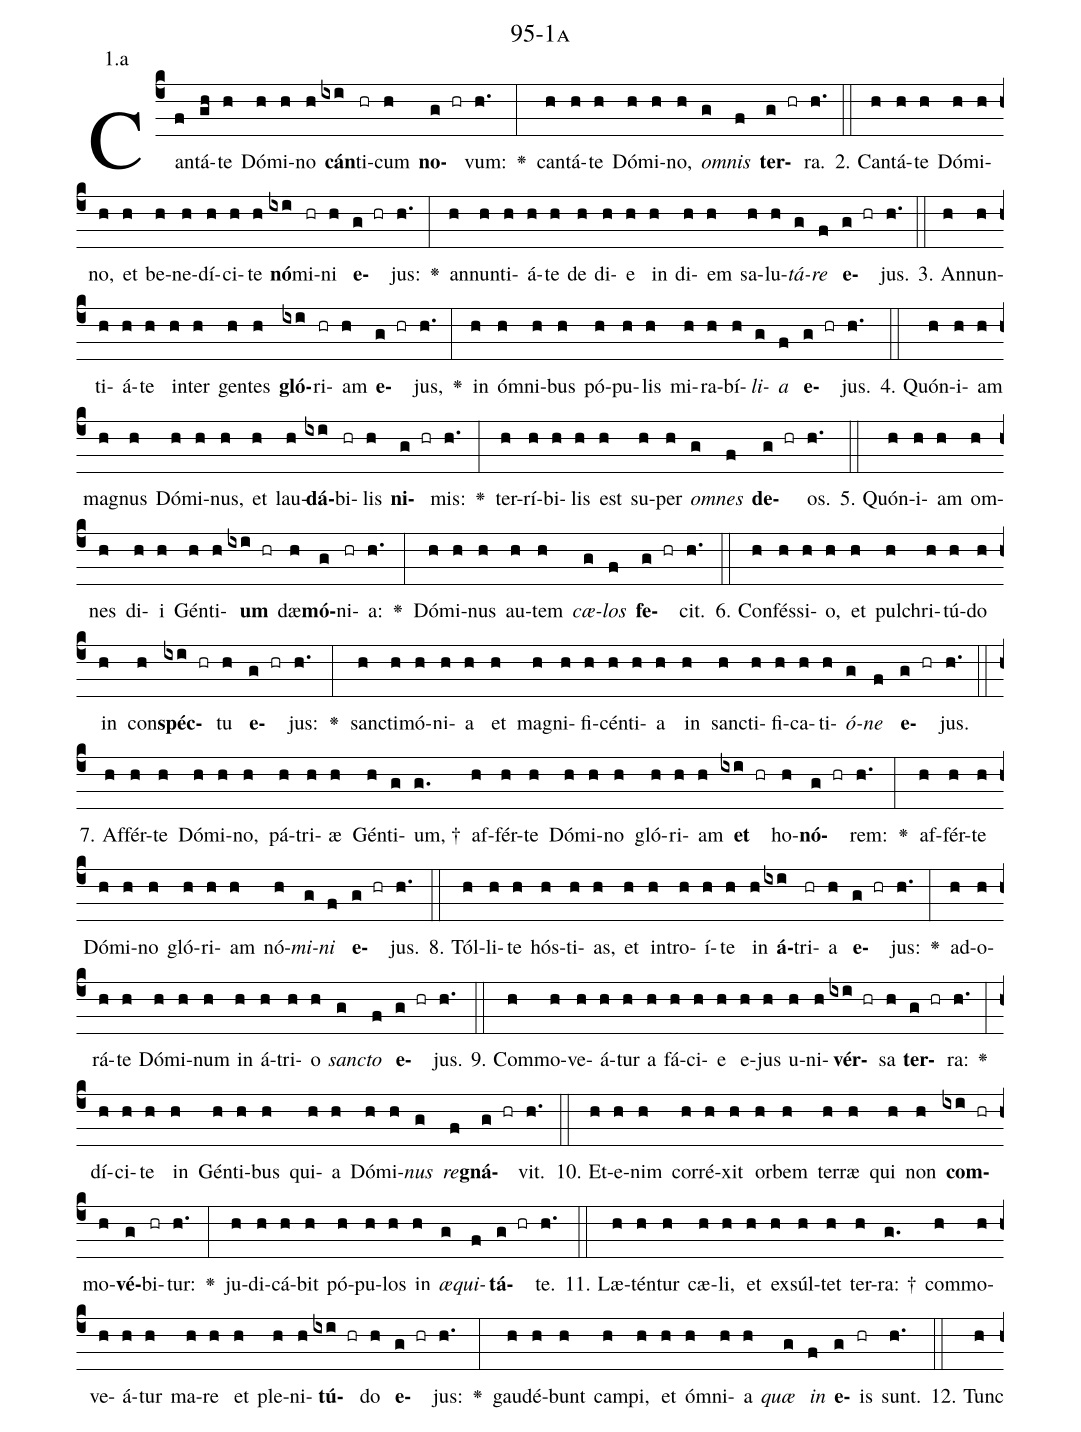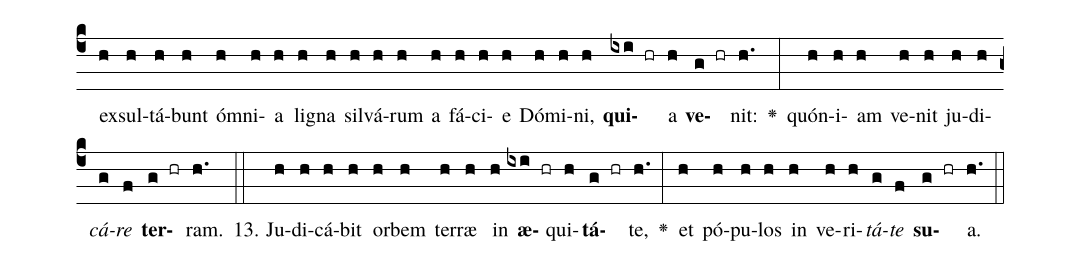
name: 95-1a;
annotation: 1.a;
%%
(c4)Can(f)tá(gh)te(h) Dó(h)mi(h)no(h) <b>cán</b>(ixi)ti(hr)cum(h) <b>no</b>(g hr)vum:(h.) <v>\greheightstar</v>(:) can(h)tá(h)te(h) Dó(h)mi(h)no,(h) <i>om</i>(g)<i>nis</i>(f) <b>ter</b>(g hr)ra.(h.) (::)
2. Can(h)tá(h)te(h) Dó(h)mi(h)no,(h) et(h) be(h)ne(h)dí(h)ci(h)te(h) <b>nó</b>(ixi)mi(hr)ni(h) <b>e</b>(g hr)jus:(h.) <v>\greheightstar</v>(:) an(h)nun(h)ti(h)á(h)te(h) de(h) di(h)e(h) in(h) di(h)em(h) sa(h)lu(h)<i>tá</i>(g)<i>re</i>(f) <b>e</b>(g hr)jus.(h.) (::)
3. An(h)nun(h)ti(h)á(h)te(h) in(h)ter(h) gen(h)tes(h) <b>gló</b>(ixi)ri(hr)am(h) <b>e</b>(g hr)jus,(h.) <v>\greheightstar</v>(:) in(h) óm(h)ni(h)bus(h) pó(h)pu(h)lis(h) mi(h)ra(h)bí(h)<i>li</i>(g)<i>a</i>(f) <b>e</b>(g hr)jus.(h.) (::)
4. Quón(h)i(h)am(h) ma(h)gnus(h) Dó(h)mi(h)nus,(h) et(h) lau(h)<b>dá</b>(ixi)bi(hr)lis(h) <b>ni</b>(g hr)mis:(h.) <v>\greheightstar</v>(:) ter(h)rí(h)bi(h)lis(h) est(h) su(h)per(h) <i>om</i>(g)<i>nes</i>(f) <b>de</b>(g hr)os.(h.) (::)
5. Quón(h)i(h)am(h) om(h)nes(h) di(h)i(h) Gén(h)ti(h)<b>um</b>(ixi hr) dæ(h)<b>mó</b>(g)ni(hr)a:(h.) <v>\greheightstar</v>(:) Dó(h)mi(h)nus(h) au(h)tem(h) <i>cæ</i>(g)<i>los</i>(f) <b>fe</b>(g hr)cit.(h.) (::)
6. Con(h)fés(h)si(h)o,(h) et(h) pul(h)chri(h)tú(h)do(h) in(h) con(h)<b>spéc</b>(ixi hr)tu(h) <b>e</b>(g hr)jus:(h.) <v>\greheightstar</v>(:) sanc(h)ti(h)mó(h)ni(h)a(h) et(h) ma(h)gni(h)fi(h)cén(h)ti(h)a(h) in(h) sanc(h)ti(h)fi(h)ca(h)ti(h)<i>ó</i>(g)<i>ne</i>(f) <b>e</b>(g hr)jus.(h.) (::)
7. Af(h)fér(h)te(h) Dó(h)mi(h)no,(h) pá(h)tri(h)æ(h) Gén(h)ti(g)um, †(g.) af(h)fér(h)te(h) Dó(h)mi(h)no(h) gló(h)ri(h)am(h) <b>et</b>(ixi hr) ho(h)<b>nó</b>(g hr)rem:(h.) <v>\greheightstar</v>(:) af(h)fér(h)te(h) Dó(h)mi(h)no(h) gló(h)ri(h)am(h) nó(h)<i>mi</i>(g)<i>ni</i>(f) <b>e</b>(g hr)jus.(h.) (::)
8. Tól(h)li(h)te(h) hós(h)ti(h)as,(h) et(h) in(h)tro(h)í(h)te(h) in(h) <b>á</b>(ixi)tri(hr)a(h) <b>e</b>(g hr)jus:(h.) <v>\greheightstar</v>(:) ad(h)o(h)rá(h)te(h) Dó(h)mi(h)num(h) in(h) á(h)tri(h)o(h) <i>sanc</i>(g)<i>to</i>(f) <b>e</b>(g hr)jus.(h.) (::)
9. Com(h)mo(h)ve(h)á(h)tur(h) a(h) fá(h)ci(h)e(h) e(h)jus(h) u(h)ni(h)<b>vér</b>(ixi hr)sa(h) <b>ter</b>(g hr)ra:(h.) <v>\greheightstar</v>(:) dí(h)ci(h)te(h) in(h) Gén(h)ti(h)bus(h) qui(h)a(h) Dó(h)mi(h)<i>nus</i>(g) <i>re</i>(f)<b>gná</b>(g hr)vit.(h.) (::)
10. Et(h)e(h)nim(h) cor(h)ré(h)xit(h) or(h)bem(h) ter(h)ræ(h) qui(h) non(h) <b>com</b>(ixi hr)mo(h)<b>vé</b>(g)bi(hr)tur:(h.) <v>\greheightstar</v>(:) ju(h)di(h)cá(h)bit(h) pó(h)pu(h)los(h) in(h) <i>æ</i>(g)<i>qui</i>(f)<b>tá</b>(g hr)te.(h.) (::)
11. Læ(h)tén(h)tur(h) cæ(h)li,(h) et(h) ex(h)súl(h)tet(h) ter(h)ra: †(g.) com(h)mo(h)ve(h)á(h)tur(h) ma(h)re(h) et(h) ple(h)ni(h)<b>tú</b>(ixi hr)do(h) <b>e</b>(g hr)jus:(h.) <v>\greheightstar</v>(:) gau(h)dé(h)bunt(h) cam(h)pi,(h) et(h) óm(h)ni(h)a(h) <i>quæ</i>(g) <i>in</i>(f) <b>e</b>(g)is(hr) sunt.(h.) (::)
12. Tunc(h) ex(h)sul(h)tá(h)bunt(h) óm(h)ni(h)a(h) li(h)gna(h) sil(h)vá(h)rum(h) a(h) fá(h)ci(h)e(h) Dó(h)mi(h)ni,(h) <b>qui</b>(ixi hr)a(h) <b>ve</b>(g hr)nit:(h.) <v>\greheightstar</v>(:) quón(h)i(h)am(h) ve(h)nit(h) ju(h)di(h)<i>cá</i>(g)<i>re</i>(f) <b>ter</b>(g hr)ram.(h.) (::)
13. Ju(h)di(h)cá(h)bit(h) or(h)bem(h) ter(h)ræ(h) in(h) <b>æ</b>(ixi hr)qui(h)<b>tá</b>(g hr)te,(h.) <v>\greheightstar</v>(:) et(h) pó(h)pu(h)los(h) in(h) ve(h)ri(h)<i>tá</i>(g)<i>te</i>(f) <b>su</b>(g hr)a.(h.) (::)
